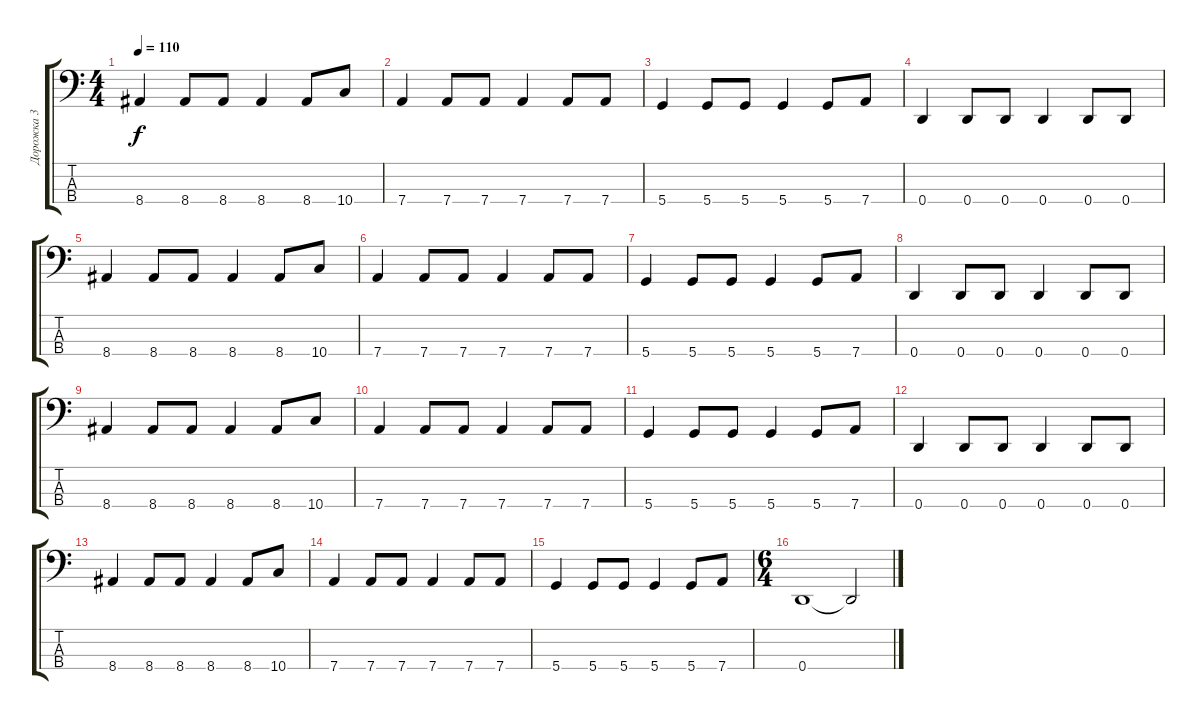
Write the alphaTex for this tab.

\track ("Дорожка 3" "Дорожка 3") {instrument electricbassfinger}
\staff {score tabs}
\tuning (F2 C2 G1 D1) {hide}
\ts (4 4)
\tempo 110
\clef f4
\ks c
8.4.4{dy f} 8.4.8 8.4.8 8.4.4 8.4.8 10.4.8 |
7.4.4 7.4.8 7.4.8 7.4.4 7.4.8 7.4.8 |
5.4.4 5.4.8 5.4.8 5.4.4 5.4.8 7.4.8 |
0.4.4 0.4.8 0.4.8 0.4.4 0.4.8 0.4.8 |
8.4.4 8.4.8 8.4.8 8.4.4 8.4.8 10.4.8 |
7.4.4 7.4.8 7.4.8 7.4.4 7.4.8 7.4.8 |
5.4.4 5.4.8 5.4.8 5.4.4 5.4.8 7.4.8 |
0.4.4 0.4.8 0.4.8 0.4.4 0.4.8 0.4.8 |
8.4.4 8.4.8 8.4.8 8.4.4 8.4.8 10.4.8 |
7.4.4 7.4.8 7.4.8 7.4.4 7.4.8 7.4.8 |
5.4.4 5.4.8 5.4.8 5.4.4 5.4.8 7.4.8 |
0.4.4 0.4.8 0.4.8 0.4.4 0.4.8 0.4.8 |
8.4.4 8.4.8 8.4.8 8.4.4 8.4.8 10.4.8 |
7.4.4 7.4.8 7.4.8 7.4.4 7.4.8 7.4.8 |
5.4.4 5.4.8 5.4.8 5.4.4 5.4.8 7.4.8 |
\ts (6 4)
0.4.1 0.4{t}.2
